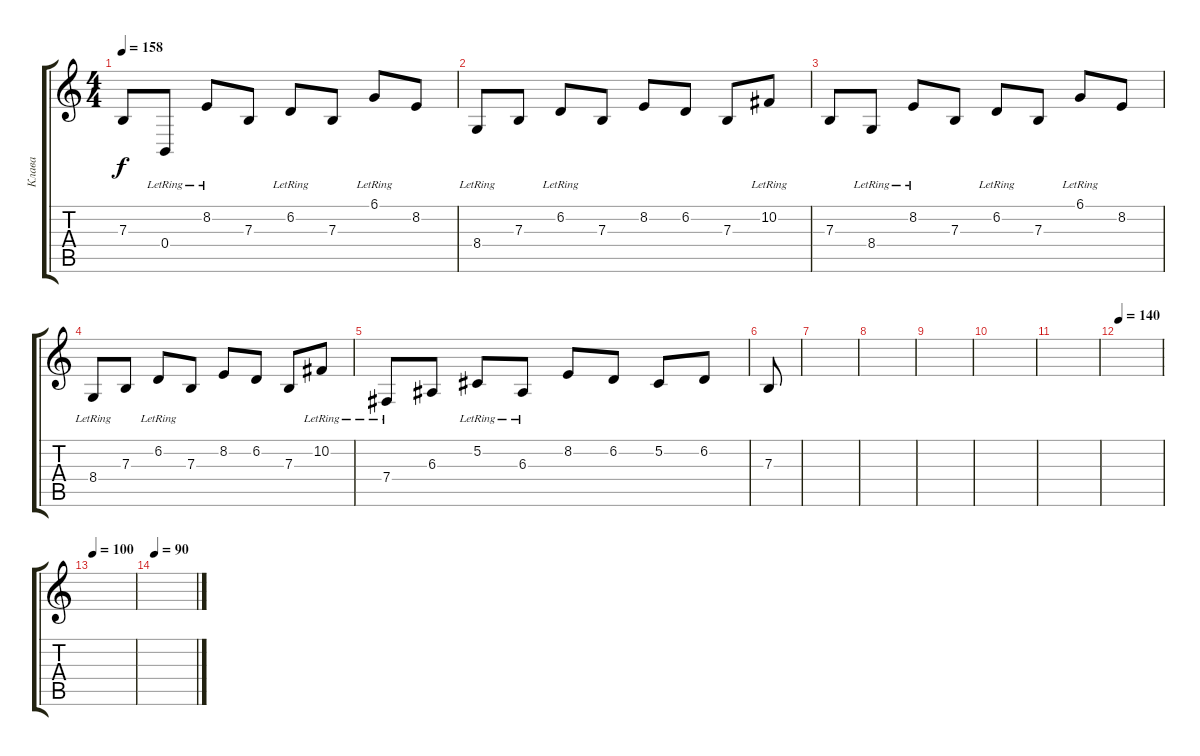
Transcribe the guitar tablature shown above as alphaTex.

\track ("Клава" "Клава") {instrument fx1rain}
\staff {score tabs}
\tuning (Db4 Ab3 E3 B2 Gb2 B1) {hide}
\ts (4 4)
\tempo 158
\clef g2
\ks c
7.3.8{dy f} 0.4{lr}.8 8.2{lr}.8 7.3.8 6.2{lr}.8 7.3.8 6.1{lr}.8 8.2.8 |
8.4{lr}.8 7.3.8 6.2{lr}.8 7.3.8 8.2.8 6.2.8 7.3.8 10.2{lr}.8 |
7.3.8 8.4{lr}.8 8.2{lr}.8 7.3.8 6.2{lr}.8 7.3.8 6.1{lr}.8 8.2.8 |
8.4{lr}.8 7.3.8 6.2{lr}.8 7.3.8 8.2.8 6.2.8 7.3.8 10.2{lr}.8 |
7.4{lr}.8 6.3.8 5.2{lr}.8 6.3{lr}.8 8.2.8 6.2.8 5.2.8 6.2.8 |
7.3.8 |
|
|
|
|
|
\tempo 140
|
\tempo 100
|
\tempo 90
